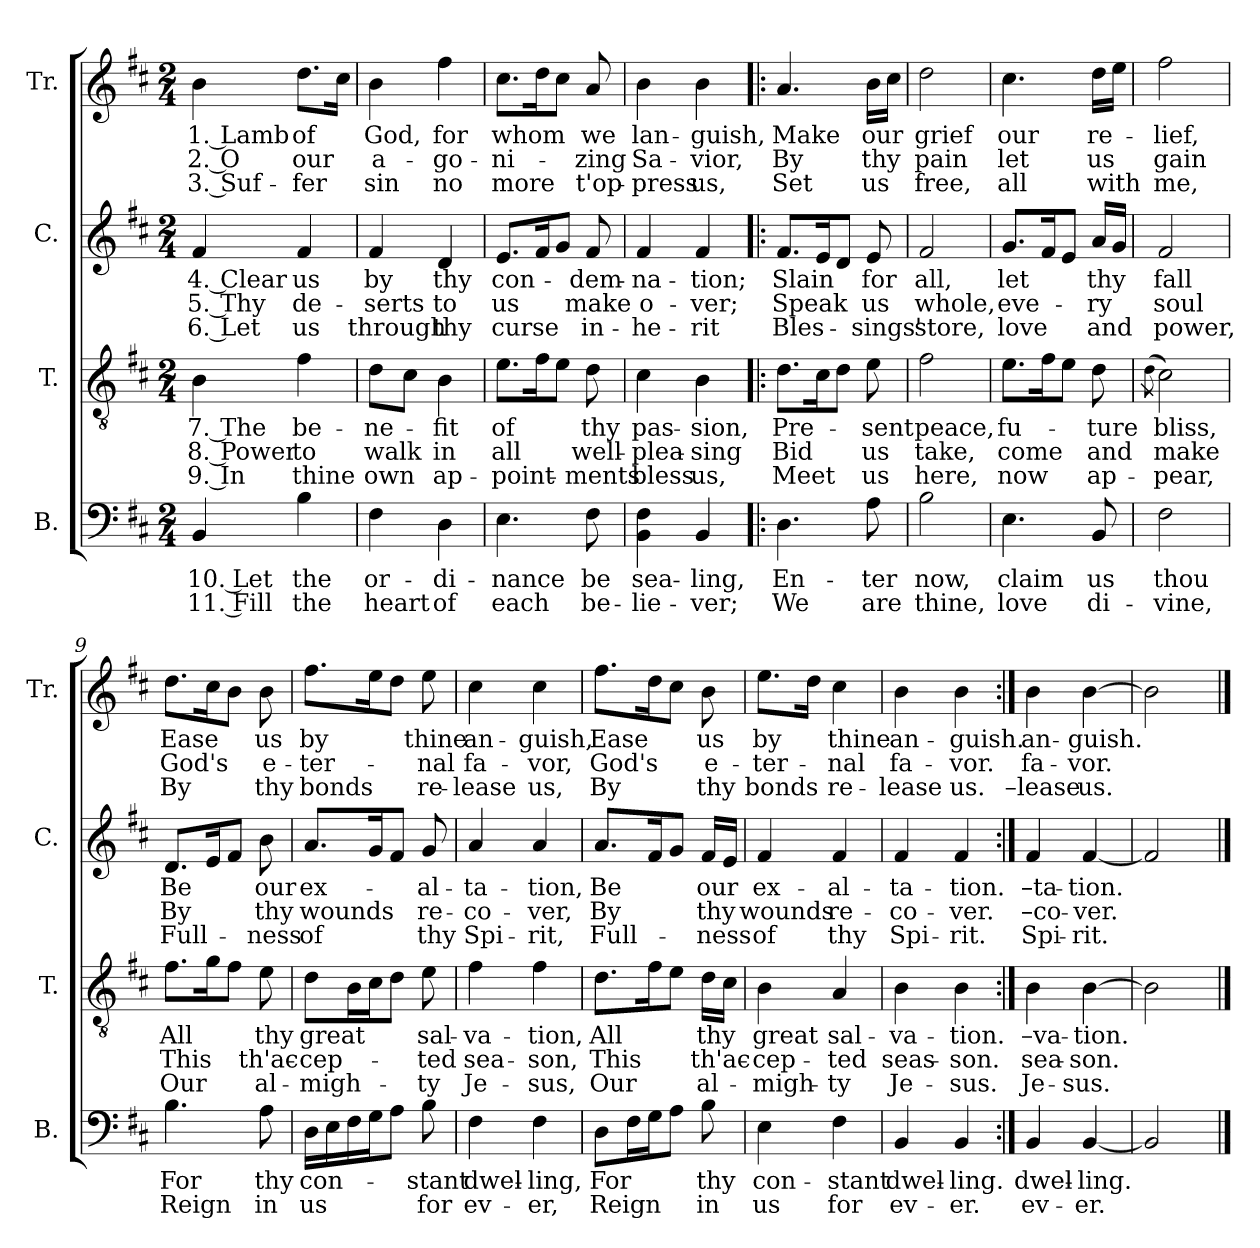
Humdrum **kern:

**kern	**text	**text	**kern	**text	**text	**text	**kern	**text	**text	**text	**kern	**text	**text	**text
*part4	*part4	*part4	*part3	*part3	*part3	*part3	*part2	*part2	*part2	*part2	*part1	*part1	*part1	*part1
*staff4	*staff4	*staff4	*staff3	*staff3	*staff3	*staff3	*staff2	*staff2	*staff2	*staff2	*staff1	*staff1	*staff1	*staff1
*I"B.	*	*	*I"T.	*	*	*	*I"C.	*	*	*	*I"Tr.	*	*	*
*I'B.	*	*	*I'T.	*	*	*	*I'C.	*	*	*	*I'Tr.	*	*	*
*clefF4	*	*	*clefGv2	*	*	*	*clefG2	*	*	*	*clefG2	*	*	*
*k[f#c#]	*	*	*k[f#c#]	*	*	*	*k[f#c#]	*	*	*	*k[f#c#]	*	*	*
*M2/4	*	*	*M2/4	*	*	*	*M2/4	*	*	*	*M2/4	*	*	*
*MM60	*	*	*MM60	*	*	*	*MM60	*	*	*	*MM60	*	*	*
=1	=1	=1	=1	=1	=1	=1	=1	=1	=1	=1	=1	=1	=1	=1
4BB/	10. Let	11. Fill	4B\	7. The	8. Power	9. In	4f#/	4. Clear	5. Thy	6. Let	4b\	1. Lamb	2. O	3. Suf-
4B\	the	the	4f#\	be-	to	thine	4f#/	us	de-	us	8.dd\L	of	our	-fer
.	.	.	.	.	.	.	.	.	.	.	16cc#\Jk	.	.	.
=2	=2	=2	=2	=2	=2	=2	=2	=2	=2	=2	=2	=2	=2	=2
4F#\	or-	heart	8d\L	-ne-	walk	own	4f#/	by	-serts	through	4b\	God,	a-	sin
.	.	.	8c#\J	.	.	.	.	.	.	.	.	.	.	.
4D\	-di-	of	4B\	-fit	in	ap-	4d/	thy	to	thy	4ff#\	for	-go-	no
=3	=3	=3	=3	=3	=3	=3	=3	=3	=3	=3	=3	=3	=3	=3
4.E\	-nance	each	8.e\L	of	all	-point-	8.e/L	con-	us	curse	8.cc#\L	whom	-ni-	more
.	.	.	16f#\K	.	.	.	16f#/K	.	.	.	16dd\K	.	.	.
.	.	.	8e\J	.	.	.	8g/J	.	.	.	8cc#\J	.	.	.
8F#\	be	be-	8d\	thy	well-	-ments	8f#/	-dem-	make	in-	8a/	we	-zing	t'op-
=4	=4	=4	=4	=4	=4	=4	=4	=4	=4	=4	=4	=4	=4	=4
4BB\ 4F#\	sea-	-lie-	4c#\	pas-	-plea-	bless	4f#/	-na-	o-	-he-	4b\	lan-	Sa-	-press
4BB/	-ling,	-ver;	4B\	-sion,	-sing	us,	4f#/	-tion;	-ver;	-rit	4b\	-guish,	-vior,	us,
=5!|:	=5!|:	=5!|:	=5!|:	=5!|:	=5!|:	=5!|:	=5!|:	=5!|:	=5!|:	=5!|:	=5!|:	=5!|:	=5!|:	=5!|:
4.D\	En-	We	8.d\L	Pre-	Bid	Meet	8.f#/L	Slain	Speak	Bles-	4.a/	Make	By	Set
.	.	.	16c#\K	.	.	.	16e/K	.	.	.	.	.	.	.
.	.	.	8d\J	.	.	.	8d/J	.	.	.	.	.	.	.
8A\	-ter	are	8e\	-sent	us	us	8e/	for	us	-sings'	16b\LL	our	thy	us
.	.	.	.	.	.	.	.	.	.	.	16cc#\JJ	.	.	.
=6	=6	=6	=6	=6	=6	=6	=6	=6	=6	=6	=6	=6	=6	=6
2B\	now,	thine,	2f#\	peace,	take,	here,	2f#/	all,	whole,	store,	2dd\	grief	pain	free,
=7	=7	=7	=7	=7	=7	=7	=7	=7	=7	=7	=7	=7	=7	=7
4.E\	claim	love	8.e\L	fu-	come	now	8.g/L	let	eve-	love	4.cc#\	our	let	all
.	.	.	16f#\K	.	.	.	16f#/K	.	.	.	.	.	.	.
.	.	.	8e\J	.	.	.	8e/J	.	.	.	.	.	.	.
8BB/	us	di-	8d\	-ture	and	ap-	16a/LL	thy	-ry	and	16dd\LL	re-	us	with
.	.	.	.	.	.	.	16g/JJ	.	.	.	16ee\JJ	.	.	.
=8	=8	=8	=8	=8	=8	=8	=8	=8	=8	=8	=8	=8	=8	=8
.	.	.	(8qd\	.	.	.	.	.	.	.	.	.	.	.
2F#\	thou	-vine,	2c#\)	bliss,	make	-pear,	2f#/	fall	soul	power,	2ff#\	-lief,	gain	me,
!!LO:LB:g=z
=9	=9	=9	=9	=9	=9	=9	=9	=9	=9	=9	=9	=9	=9	=9
4.B\	For	Reign	8.f#\L	All	This	Our	8.d/L	Be	By	Full-	8.dd\L	Ease	God's	By
.	.	.	16g\K	.	.	.	16e/K	.	.	.	16cc#\K	.	.	.
.	.	.	8f#\J	.	.	.	8f#/J	.	.	.	8b\J	.	.	.
8A\	thy	in	8e\	thy	th'ac-	al-	8b\	our	thy	-ness	8b\	us	e-	thy
=10	=10	=10	=10	=10	=10	=10	=10	=10	=10	=10	=10	=10	=10	=10
16D\LL	con-	us	8d\L	great	-cep-	-migh-	8.a/L	ex-	wounds	of	8.ff#\L	by	-ter-	bonds
16E\	.	.	.	.	.	.	.	.	.	.	.	.	.	.
16F#\	.	.	16B\L	.	.	.	.	.	.	.	.	.	.	.
16G\J	.	.	16c#\J	.	.	.	16g/K	.	.	.	16ee\K	.	.	.
8A\J	.	.	8d\J	.	.	.	8f#/J	.	.	.	8dd\J	.	.	.
8B\	-stant	for	8e\	sal-	-ted	-ty	8g/	-al-	re-	thy	8ee\	thine	-nal	re-
=11	=11	=11	=11	=11	=11	=11	=11	=11	=11	=11	=11	=11	=11	=11
4F#\	dwel-	ev-	4f#\	-va-	sea-	Je-	4a/	-ta-	-co-	Spi-	4cc#\	an-	fa-	-lease
4F#\	-ling,	-er,	4f#\	-tion,	-son,	-sus,	4a/	-tion,	-ver,	-rit,	4cc#\	-guish,	-vor,	us,
=12	=12	=12	=12	=12	=12	=12	=12	=12	=12	=12	=12	=12	=12	=12
8D\L	For	Reign	8.d\L	All	This	Our	8.a/L	Be	By	Full-	8.ff#\L	Ease	God's	By
16F#\L	.	.	.	.	.	.	.	.	.	.	.	.	.	.
16G\J	.	.	16f#\K	.	.	.	16f#/K	.	.	.	16dd\K	.	.	.
8A\J	.	.	8e\J	.	.	.	8g/J	.	.	.	8cc#\J	.	.	.
8B\	thy	in	16d\LL	thy	th'ac-	al-	16f#/LL	our	thy	-ness	8b\	us	e-	thy
.	.	.	16c#\JJ	.	.	.	16e/JJ	.	.	.	.	.	.	.
=13	=13	=13	=13	=13	=13	=13	=13	=13	=13	=13	=13	=13	=13	=13
4E\	con-	us	4B\	great	-cep-	-migh-	4f#/	ex-	wounds	of	8.ee\L	by	-ter-	bonds
.	.	.	.	.	.	.	.	.	.	.	16dd\Jk	.	.	.
4F#\	-stant	for	4A/	sal-	-ted	-ty	4f#/	-al-	re-	thy	4cc#\	thine	-nal	re-
=14	=14	=14	=14	=14	=14	=14	=14	=14	=14	=14	=14	=14	=14	=14
4BB/	dwel-	ev-	4B\	-va-	seas-	Je-	4f#/	-ta-	-co-	Spi-	4b\	an-	fa-	-lease
4BB/	-ling.	-er.	4B\	-tion.	-son.	-sus.	4f#/	-tion.	-ver.	-rit.	4b\	-guish.	-vor.	us.
=15:|!	=15:|!	=15:|!	=15:|!	=15:|!	=15:|!	=15:|!	=15:|!	=15:|!	=15:|!	=15:|!	=15:|!	=15:|!	=15:|!	=15:|!
4BB/	dwel-	ev-	4B\	–va-	sea-	Je-	4f#/	–ta-	–co-	Spi-	4b\	an-	fa-	–lease
[4BB/	-ling.	-er.	[4B\	-tion.	-son.	-sus.	[4f#/	-tion.	-ver.	-rit.	[4b\	-guish.	-vor.	us.
=16	=16	=16	=16	=16	=16	=16	=16	=16	=16	=16	=16	=16	=16	=16
2BB/]	.	.	2B\]	.	.	.	2f#/]	.	.	.	2b\]	.	.	.
==	==	==	==	==	==	==	==	==	==	==	==	==	==	==
*-	*-	*-	*-	*-	*-	*-	*-	*-	*-	*-	*-	*-	*-	*-
